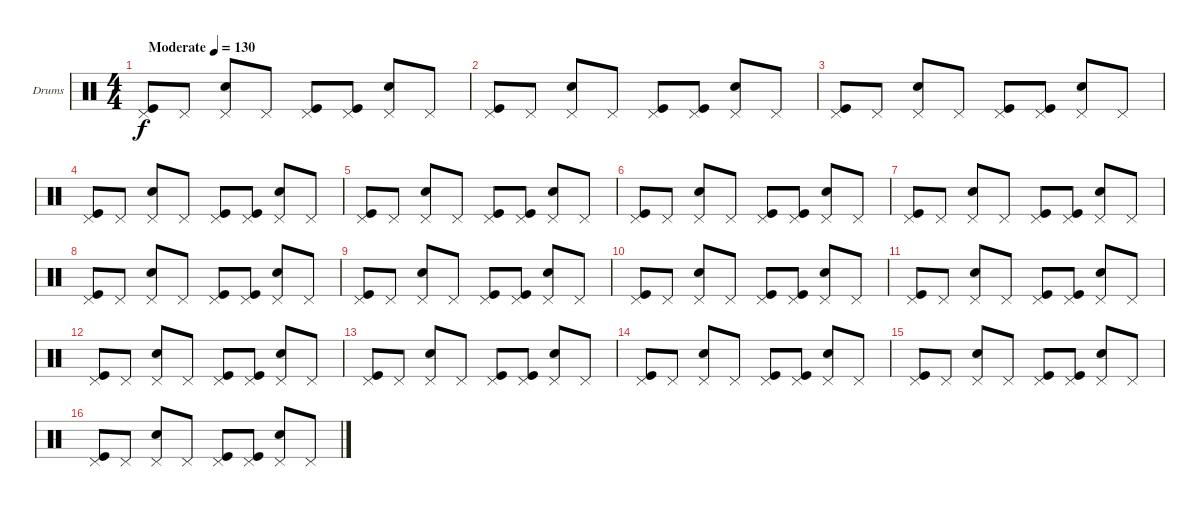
\bracketExtendMode groupsimilarinstruments
\firstSystemTrackNameOrientation horizontal
\otherSystemsTrackNameOrientation horizontal
\track ("Drumkit" "Drums") {instrument percussion}
\staff {score}
\articulation defaults
\ts (4 4)
\tempo (130 "Moderate")
\clef neutral
\ks c
("Pedal Hi-Hat (hit)" "Kick (hit)").8{dy f} "Pedal Hi-Hat (hit)".8 ("Pedal Hi-Hat (hit)" "Snare (hit) 2").8 "Pedal Hi-Hat (hit)".8 ("Pedal Hi-Hat (hit)" "Kick (hit)").8 ("Pedal Hi-Hat (hit)" "Kick (hit)").8 ("Pedal Hi-Hat (hit)" "Snare (hit) 2").8 "Pedal Hi-Hat (hit)".8 |
("Pedal Hi-Hat (hit)" "Kick (hit)").8 "Pedal Hi-Hat (hit)".8 ("Pedal Hi-Hat (hit)" "Snare (hit) 2").8 "Pedal Hi-Hat (hit)".8 ("Pedal Hi-Hat (hit)" "Kick (hit)").8 ("Pedal Hi-Hat (hit)" "Kick (hit)").8 ("Pedal Hi-Hat (hit)" "Snare (hit) 2").8 "Pedal Hi-Hat (hit)".8 |
("Pedal Hi-Hat (hit)" "Kick (hit)").8 "Pedal Hi-Hat (hit)".8 ("Pedal Hi-Hat (hit)" "Snare (hit) 2").8 "Pedal Hi-Hat (hit)".8 ("Pedal Hi-Hat (hit)" "Kick (hit)").8 ("Pedal Hi-Hat (hit)" "Kick (hit)").8 ("Pedal Hi-Hat (hit)" "Snare (hit) 2").8 "Pedal Hi-Hat (hit)".8 |
("Pedal Hi-Hat (hit)" "Kick (hit)").8 "Pedal Hi-Hat (hit)".8 ("Pedal Hi-Hat (hit)" "Snare (hit) 2").8 "Pedal Hi-Hat (hit)".8 ("Pedal Hi-Hat (hit)" "Kick (hit)").8 ("Pedal Hi-Hat (hit)" "Kick (hit)").8 ("Pedal Hi-Hat (hit)" "Snare (hit) 2").8 "Pedal Hi-Hat (hit)".8 |
("Pedal Hi-Hat (hit)" "Kick (hit)").8 "Pedal Hi-Hat (hit)".8 ("Pedal Hi-Hat (hit)" "Snare (hit) 2").8 "Pedal Hi-Hat (hit)".8 ("Pedal Hi-Hat (hit)" "Kick (hit)").8 ("Pedal Hi-Hat (hit)" "Kick (hit)").8 ("Pedal Hi-Hat (hit)" "Snare (hit) 2").8 "Pedal Hi-Hat (hit)".8 |
("Pedal Hi-Hat (hit)" "Kick (hit)").8 "Pedal Hi-Hat (hit)".8 ("Pedal Hi-Hat (hit)" "Snare (hit) 2").8 "Pedal Hi-Hat (hit)".8 ("Pedal Hi-Hat (hit)" "Kick (hit)").8 ("Pedal Hi-Hat (hit)" "Kick (hit)").8 ("Pedal Hi-Hat (hit)" "Snare (hit) 2").8 "Pedal Hi-Hat (hit)".8 |
\beaming (8 2 2 2 2)
("Pedal Hi-Hat (hit)" "Kick (hit)").8 "Pedal Hi-Hat (hit)".8 ("Pedal Hi-Hat (hit)" "Snare (hit) 2").8 "Pedal Hi-Hat (hit)".8 ("Pedal Hi-Hat (hit)" "Kick (hit)").8 ("Pedal Hi-Hat (hit)" "Kick (hit)").8 ("Pedal Hi-Hat (hit)" "Snare (hit) 2").8 "Pedal Hi-Hat (hit)".8 |
("Pedal Hi-Hat (hit)" "Kick (hit)").8 "Pedal Hi-Hat (hit)".8 ("Pedal Hi-Hat (hit)" "Snare (hit) 2").8 "Pedal Hi-Hat (hit)".8 ("Pedal Hi-Hat (hit)" "Kick (hit)").8 ("Pedal Hi-Hat (hit)" "Kick (hit)").8 ("Pedal Hi-Hat (hit)" "Snare (hit) 2").8 "Pedal Hi-Hat (hit)".8 |
("Pedal Hi-Hat (hit)" "Kick (hit)").8 "Pedal Hi-Hat (hit)".8 ("Pedal Hi-Hat (hit)" "Snare (hit) 2").8 "Pedal Hi-Hat (hit)".8 ("Pedal Hi-Hat (hit)" "Kick (hit)").8 ("Pedal Hi-Hat (hit)" "Kick (hit)").8 ("Pedal Hi-Hat (hit)" "Snare (hit) 2").8 "Pedal Hi-Hat (hit)".8 |
("Pedal Hi-Hat (hit)" "Kick (hit)").8 "Pedal Hi-Hat (hit)".8 ("Pedal Hi-Hat (hit)" "Snare (hit) 2").8 "Pedal Hi-Hat (hit)".8 ("Pedal Hi-Hat (hit)" "Kick (hit)").8 ("Pedal Hi-Hat (hit)" "Kick (hit)").8 ("Pedal Hi-Hat (hit)" "Snare (hit) 2").8 "Pedal Hi-Hat (hit)".8 |
("Pedal Hi-Hat (hit)" "Kick (hit)").8 "Pedal Hi-Hat (hit)".8 ("Pedal Hi-Hat (hit)" "Snare (hit) 2").8 "Pedal Hi-Hat (hit)".8 ("Pedal Hi-Hat (hit)" "Kick (hit)").8 ("Pedal Hi-Hat (hit)" "Kick (hit)").8 ("Pedal Hi-Hat (hit)" "Snare (hit) 2").8 "Pedal Hi-Hat (hit)".8 |
("Pedal Hi-Hat (hit)" "Kick (hit)").8 "Pedal Hi-Hat (hit)".8 ("Pedal Hi-Hat (hit)" "Snare (hit) 2").8 "Pedal Hi-Hat (hit)".8 ("Pedal Hi-Hat (hit)" "Kick (hit)").8 ("Pedal Hi-Hat (hit)" "Kick (hit)").8 ("Pedal Hi-Hat (hit)" "Snare (hit) 2").8 "Pedal Hi-Hat (hit)".8 |
("Pedal Hi-Hat (hit)" "Kick (hit)").8 "Pedal Hi-Hat (hit)".8 ("Pedal Hi-Hat (hit)" "Snare (hit) 2").8 "Pedal Hi-Hat (hit)".8 ("Pedal Hi-Hat (hit)" "Kick (hit)").8 ("Pedal Hi-Hat (hit)" "Kick (hit)").8 ("Pedal Hi-Hat (hit)" "Snare (hit) 2").8 "Pedal Hi-Hat (hit)".8 |
("Pedal Hi-Hat (hit)" "Kick (hit)").8 "Pedal Hi-Hat (hit)".8 ("Pedal Hi-Hat (hit)" "Snare (hit) 2").8 "Pedal Hi-Hat (hit)".8 ("Pedal Hi-Hat (hit)" "Kick (hit)").8 ("Pedal Hi-Hat (hit)" "Kick (hit)").8 ("Pedal Hi-Hat (hit)" "Snare (hit) 2").8 "Pedal Hi-Hat (hit)".8 |
("Pedal Hi-Hat (hit)" "Kick (hit)").8 "Pedal Hi-Hat (hit)".8 ("Pedal Hi-Hat (hit)" "Snare (hit) 2").8 "Pedal Hi-Hat (hit)".8 ("Pedal Hi-Hat (hit)" "Kick (hit)").8 ("Pedal Hi-Hat (hit)" "Kick (hit)").8 ("Pedal Hi-Hat (hit)" "Snare (hit) 2").8 "Pedal Hi-Hat (hit)".8 |
("Pedal Hi-Hat (hit)" "Kick (hit)").8 "Pedal Hi-Hat (hit)".8 ("Pedal Hi-Hat (hit)" "Snare (hit) 2").8 "Pedal Hi-Hat (hit)".8 ("Pedal Hi-Hat (hit)" "Kick (hit)").8 ("Pedal Hi-Hat (hit)" "Kick (hit)").8 ("Pedal Hi-Hat (hit)" "Snare (hit) 2").8 "Pedal Hi-Hat (hit)".8
